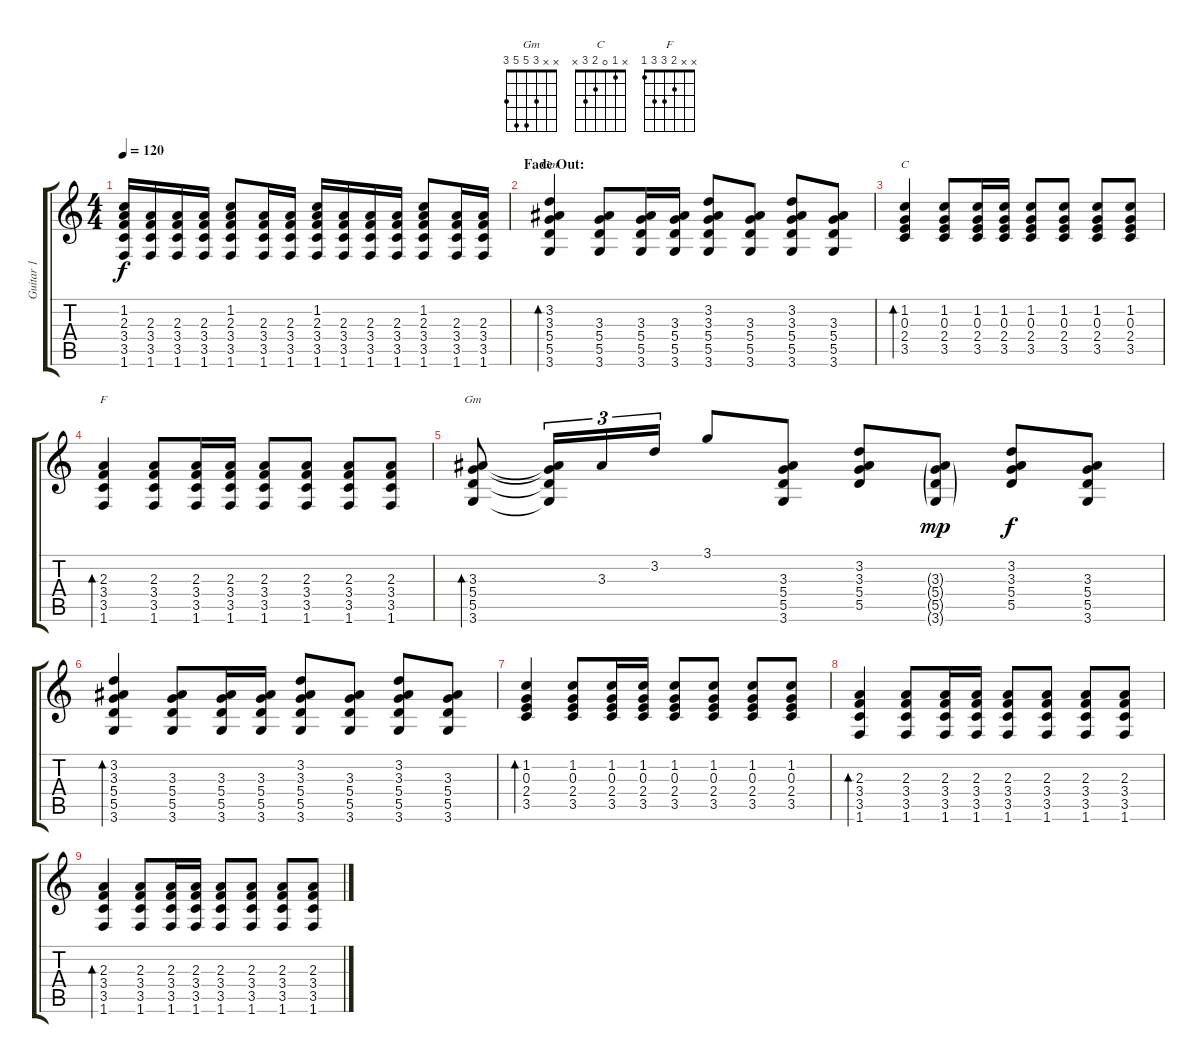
\track ("Guitar 1" "Guitar 1") {instrument acousticguitarsteel}
\staff {score tabs}
\tuning (E4 B3 G3 D3 A2 E2) {hide}
\chord ("Gm" x 3 3 5 5 3)
\chord ("C" x 1 0 2 3 x)
\chord ("F" x x 2 3 3 1)
\chord ("Gm" x x 3 5 5 3)
\ts (4 4)
\tempo 120
\clef g2
\ks c
(1.2 2.3 3.4 3.5 1.6).16{dy f volume 12} (2.3 3.4 3.5 1.6).16 (2.3 3.4 3.5 1.6).16 (2.3 3.4 3.5 1.6).16 (1.2 2.3 3.4 3.5 1.6).8 (2.3 3.4 3.5 1.6).16 (2.3 3.4 3.5 1.6).16 (1.2 2.3 3.4 3.5 1.6).16 (2.3 3.4 3.5 1.6).16 (2.3 3.4 3.5 1.6).16 (2.3 3.4 3.5 1.6).16 (1.2 2.3 3.4 3.5 1.6).8 (2.3 3.4 3.5 1.6).16 (2.3 3.4 3.5 1.6).16 |
\section ("" "Fade Out:")
(3.2 3.3 5.4 5.5 3.6).4{bd 120 ch "Gm" volume 6} (3.3 5.4 5.5 3.6).8 (3.3 5.4 5.5 3.6).16 (3.3 5.4 5.5 3.6).16 (3.2 3.3 5.4 5.5 3.6).8 (3.3 5.4 5.5 3.6).8 (3.2 3.3 5.4 5.5 3.6).8 (3.3 5.4 5.5 3.6).8 |
(1.2 0.3 2.4 3.5).4{bd 240 ch "C"} (1.2 0.3 2.4 3.5).8 (1.2 0.3 2.4 3.5).16 (1.2 0.3 2.4 3.5).16 (1.2 0.3 2.4 3.5).8 (1.2 0.3 2.4 3.5).8 (1.2 0.3 2.4 3.5).8 (1.2 0.3 2.4 3.5).8 |
(2.3 3.4 3.5 1.6).4{bd 240 ch "F"} (2.3 3.4 3.5 1.6).8 (2.3 3.4 3.5 1.6).16 (2.3 3.4 3.5 1.6).16 (2.3 3.4 3.5 1.6).8 (2.3 3.4 3.5 1.6).8 (2.3 3.4 3.5 1.6).8 (2.3 3.4 3.5 1.6).8 |
(3.3 5.4 5.5 3.6).8{bd 120 ch "Gm"} (3.3{t} 5.4{t} 5.5{t} 3.6{t}).16{tu (3 2)} 3.3.16{tu (3 2)} 3.2.16{tu (3 2)} 3.1.8 (3.3 5.4 5.5 3.6).8 (3.2 3.3 5.4 5.5).8 (3.3{g} 5.4{g} 5.5{g} 3.6{g}).8{dy mp} (3.2 3.3 5.4 5.5).8{dy f} (3.3 5.4 5.5 3.6).8 |
(3.2 3.3 5.4 5.5 3.6).4{bd 120 volume 1} (3.3 5.4 5.5 3.6).8 (3.3 5.4 5.5 3.6).16 (3.3 5.4 5.5 3.6).16 (3.2 3.3 5.4 5.5 3.6).8 (3.3 5.4 5.5 3.6).8 (3.2 3.3 5.4 5.5 3.6).8 (3.3 5.4 5.5 3.6).8 |
(1.2 0.3 2.4 3.5).4{bd 240} (1.2 0.3 2.4 3.5).8 (1.2 0.3 2.4 3.5).16 (1.2 0.3 2.4 3.5).16 (1.2 0.3 2.4 3.5).8 (1.2 0.3 2.4 3.5).8 (1.2 0.3 2.4 3.5).8 (1.2 0.3 2.4 3.5).8 |
(2.3 3.4 3.5 1.6).4{bd 240} (2.3 3.4 3.5 1.6).8 (2.3 3.4 3.5 1.6).16 (2.3 3.4 3.5 1.6).16 (2.3 3.4 3.5 1.6).8 (2.3 3.4 3.5 1.6).8 (2.3 3.4 3.5 1.6).8 (2.3 3.4 3.5 1.6).8 |
(2.3 3.4 3.5 1.6).4{bd 240} (2.3 3.4 3.5 1.6).8 (2.3 3.4 3.5 1.6).16 (2.3 3.4 3.5 1.6).16 (2.3 3.4 3.5 1.6).8 (2.3 3.4 3.5 1.6).8 (2.3 3.4 3.5 1.6).8 (2.3 3.4 3.5 1.6).8
